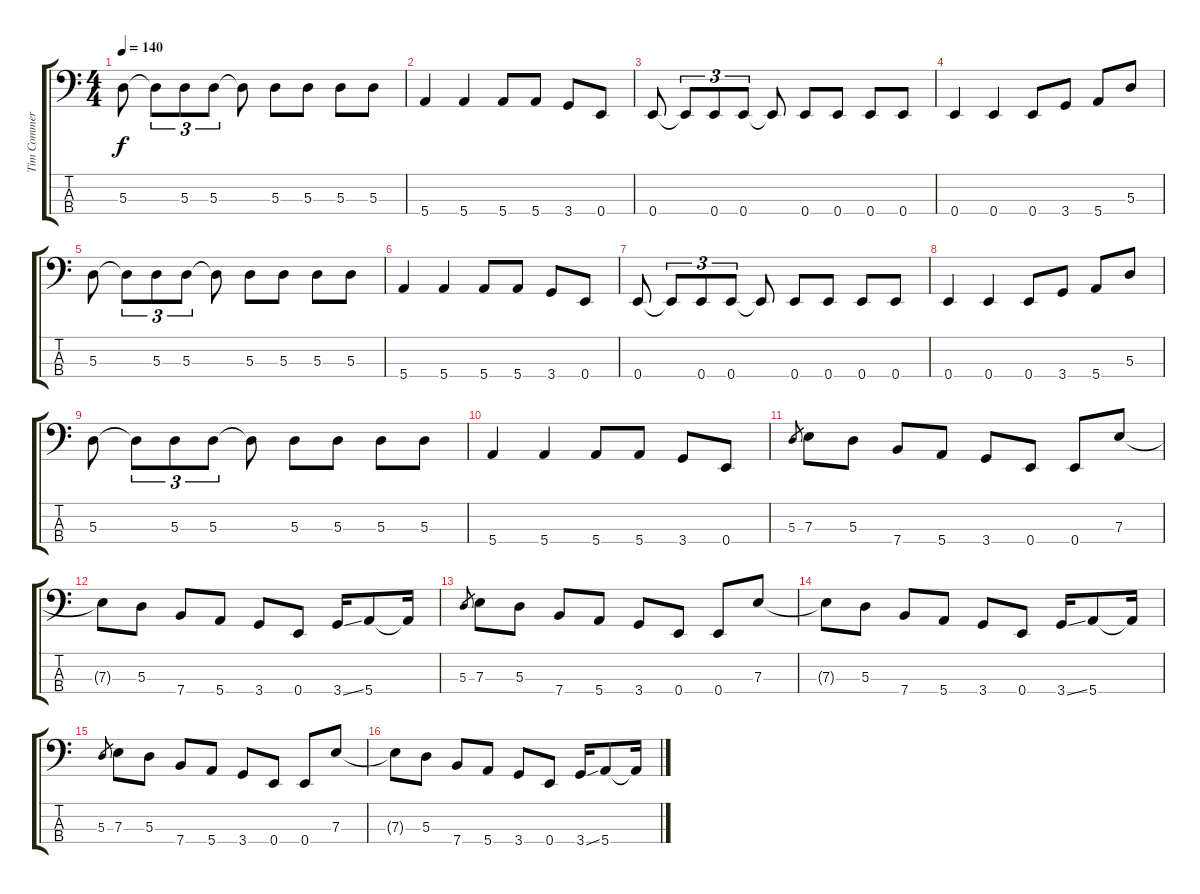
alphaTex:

\track ("Tim Commerford" "Tim Commer") {instrument electricbassfinger}
\staff {score tabs}
\tuning (G2 D2 A1 E1) {hide}
\ts (4 4)
\tempo 140
\clef f4
\ks c
5.3.8{dy f} 5.3{t}.8{tu (3 2)} 5.3.8{tu (3 2)} 5.3.8{tu (3 2)} 5.3{t}.8 5.3.8 5.3.8 5.3.8 5.3.8 |
5.4.4 5.4.4 5.4.8 5.4.8 3.4.8 0.4.8 |
0.4.8 0.4{t}.8{tu (3 2)} 0.4.8{tu (3 2)} 0.4.8{tu (3 2)} 0.4{t}.8 0.4.8 0.4.8 0.4.8 0.4.8 |
0.4.4 0.4.4 0.4.8 3.4.8 5.4.8 5.3.8 |
5.3.8 5.3{t}.8{tu (3 2)} 5.3.8{tu (3 2)} 5.3.8{tu (3 2)} 5.3{t}.8 5.3.8 5.3.8 5.3.8 5.3.8 |
5.4.4 5.4.4 5.4.8 5.4.8 3.4.8 0.4.8 |
0.4.8 0.4{t}.8{tu (3 2)} 0.4.8{tu (3 2)} 0.4.8{tu (3 2)} 0.4{t}.8 0.4.8 0.4.8 0.4.8 0.4.8 |
0.4.4 0.4.4 0.4.8 3.4.8 5.4.8 5.3.8 |
5.3.8 5.3{t}.8{tu (3 2)} 5.3.8{tu (3 2)} 5.3.8{tu (3 2)} 5.3{t}.8 5.3.8 5.3.8 5.3.8 5.3.8 |
5.4.4 5.4.4 5.4.8 5.4.8 3.4.8 0.4.8 |
5.3.8{gr} 7.3.8 5.3.8 7.4.8 5.4.8 3.4.8 0.4.8 0.4.8 7.3.8 |
7.3{t}.8 5.3.8 7.4.8 5.4.8 3.4.8 0.4.8 3.4{ss}.16 5.4.8 5.4{t}.16 |
5.3.8{gr} 7.3.8 5.3.8 7.4.8 5.4.8 3.4.8 0.4.8 0.4.8 7.3.8 |
7.3{t}.8 5.3.8 7.4.8 5.4.8 3.4.8 0.4.8 3.4{ss}.16 5.4.8 5.4{t}.16 |
5.3.8{gr} 7.3.8 5.3.8 7.4.8 5.4.8 3.4.8 0.4.8 0.4.8 7.3.8 |
7.3{t}.8 5.3.8 7.4.8 5.4.8 3.4.8 0.4.8 3.4{ss}.16 5.4.8 5.4{t}.16
